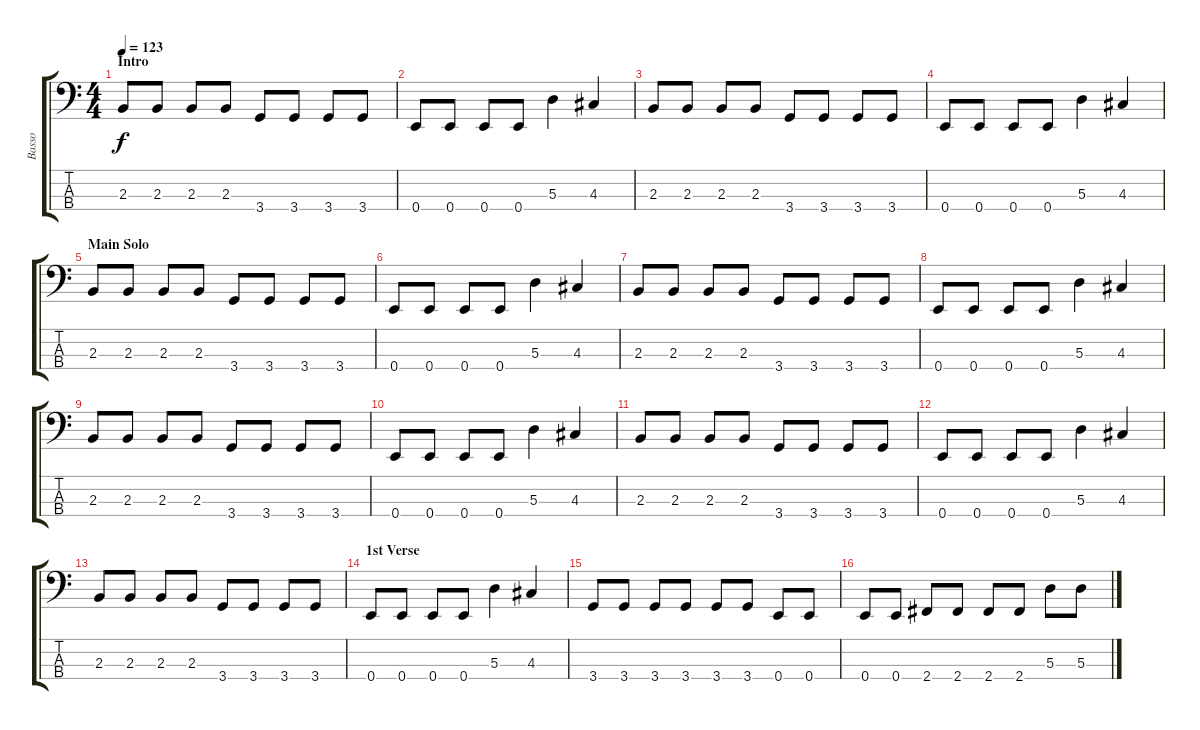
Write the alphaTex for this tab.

\track ("Basso" "Basso") {instrument electricbassfinger}
\staff {score tabs}
\tuning (G2 D2 A1 E1) {hide}
\ts (4 4)
\section ("" "Intro")
\tempo 123
\clef f4
\ks c
2.3.8{dy f instrument electricbassfinger} 2.3.8 2.3.8 2.3.8 3.4.8 3.4.8 3.4.8 3.4.8 |
0.4.8 0.4.8 0.4.8 0.4.8 5.3.4 4.3.4 |
2.3.8 2.3.8 2.3.8 2.3.8 3.4.8 3.4.8 3.4.8 3.4.8 |
0.4.8 0.4.8 0.4.8 0.4.8 5.3.4 4.3.4 |
\section ("" "Main Solo")
2.3.8 2.3.8 2.3.8 2.3.8 3.4.8 3.4.8 3.4.8 3.4.8 |
0.4.8 0.4.8 0.4.8 0.4.8 5.3.4 4.3.4 |
2.3.8 2.3.8 2.3.8 2.3.8 3.4.8 3.4.8 3.4.8 3.4.8 |
0.4.8 0.4.8 0.4.8 0.4.8 5.3.4 4.3.4 |
2.3.8 2.3.8 2.3.8 2.3.8 3.4.8 3.4.8 3.4.8 3.4.8 |
0.4.8 0.4.8 0.4.8 0.4.8 5.3.4 4.3.4 |
2.3.8 2.3.8 2.3.8 2.3.8 3.4.8 3.4.8 3.4.8 3.4.8 |
0.4.8 0.4.8 0.4.8 0.4.8 5.3.4 4.3.4 |
2.3.8 2.3.8 2.3.8 2.3.8 3.4.8 3.4.8 3.4.8 3.4.8 |
\section ("" "1st Verse")
0.4.8 0.4.8 0.4.8 0.4.8 5.3.4 4.3.4 |
3.4.8 3.4.8 3.4.8 3.4.8 3.4.8 3.4.8 0.4.8 0.4.8 |
0.4.8 0.4.8 2.4.8 2.4.8 2.4.8 2.4.8 5.3.8 5.3.8
